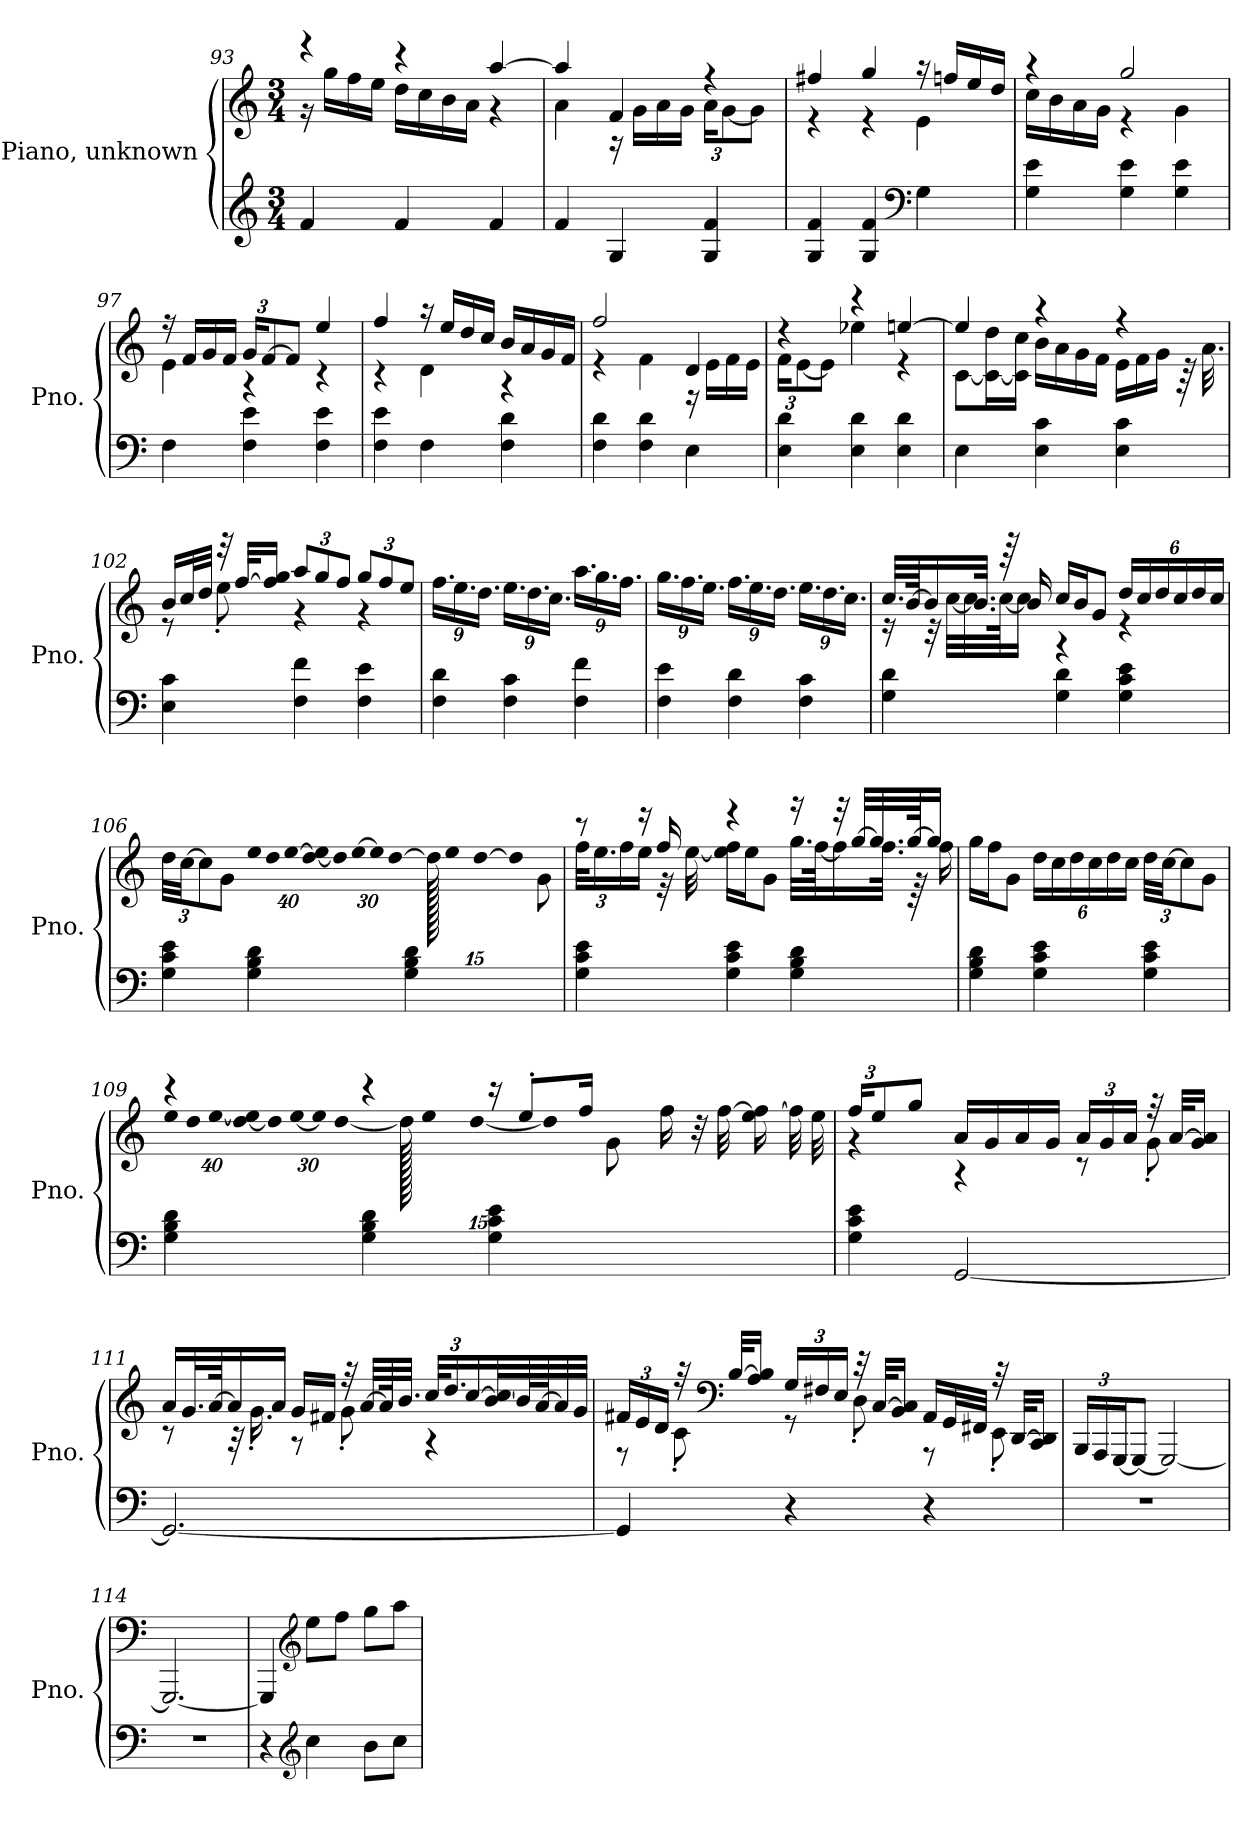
**kern	**kern
*part1	*part1
*staff2	*staff1
*I"Piano, unknown	*
*I'Pno.	*
*clefG2	*clefG2
*k[]	*k[]
*M3/4	*M3/4
=93	=93
*	*^
4f/	4r	16r
.	.	16gg\LL
.	.	16ff\
.	.	16ee\JJ
4f/	4r	16dd\LL
.	.	16cc\
.	.	16b\
.	.	16a\JJ
4f/	[4aa/	4r
!!LO:LB:g=z	!!
=94	=94	=94
4f/	4aa/]	4a\
4G/	4f/	16r
.	.	16g\LL
.	.	16a\
.	.	16g\JJ
*	*	*Xbrackettup
4G/ 4f/	4r	24a\KL
.	.	[12g\
.	.	8g\J]
=95	=95	=95
4G/ 4f/	4ff#X/	4r
4G/ 4f/	4gg/	4r
*clefF4	*	*
4G\	16r	4e\
.	16ffn/LL	.
.	16ee/	.
.	16dd/JJ	.
=96	=96	=96
4G\ 4e\	4r	16cc\LL
.	.	16b\
.	.	16a\
.	.	16g\JJ
4G\ 4e\	2gg/	4r
4G\ 4e\	.	4g\
=97	=97	=97
4F\	16r	4e\
.	16f/LL	.
.	16g/	.
.	16f/JJ	.
4F\ 4e\	24g/KL	4r
.	[12f/	.
.	8f/J]	.
4F\ 4e\	4ee/	4r
=98	=98	=98
4F\ 4e\	4ff/	4r
4F\	16r	4d\
.	16ee/LL	.
.	16dd/	.
.	16cc/JJ	.
4F\ 4d\	16b/LL	4r
.	16a/	.
.	16g/	.
.	16f/JJ	.
!!LO:LB:g=z	!!
=99	=99	=99
4F\ 4d\	2ff/	4r
4F\ 4d\	.	4f\
4E\	4d/	16r
.	.	16e\LL
.	.	16f\
.	.	16e\JJ
=100	=100	=100
4E\ 4d\	4r	24f\KL
.	.	[12e\
.	.	8e\J]
4E\ 4d\	4r	4ee-X\
4E\ 4d\	[4een/	4r
=101	=101	=101
4E\	4ee/]	[8c\L
.	.	16c\_ 16dd\L
.	.	16c\] 16cc\JJ
4E\ 4c\	4r	16b\LL
.	.	16a\
.	.	16g\
.	.	16f\JJ
4E\ 4c\	4r	16e\LL
.	.	16f\
.	.	16g\JJ
.	.	64r
.	.	32.a\
=102	=102	=102
4E\ 4c\	16b/LL	8r
.	32cc/L	.
.	32dd/JJJ	.
.	32r	8ee'\
.	[32ff/KLL	.
.	16ff/] 16gg/JJ	.
4F\ 4f\	12aa/L	4r
.	12gg/	.
.	12ff/J	.
4F\ 4e\	12gg/L	4r
.	12ff/	.
.	12ee/J	.
*	*v	*v
!!LO:LB:g=z
=103	=103
4F\ 4d\	18.ff\LL
.	18.ee\
.	18.dd\JJ
4F\ 4c\	18.ee\LL
.	18.dd\
.	18.cc\JJ
4F\ 4f\	18.aa\LL
.	18.gg\
.	18.ff\JJ
=104	=104
4F\ 4e\	18.gg\LL
.	18.ff\
.	18.ee\JJ
4F\ 4d\	18.ff\LL
.	18.ee\
.	18.dd\JJ
4F\ 4c\	18.ee\LL
.	18.dd\
.	18.cc\JJ
!!LO:PB:g=z
=105	=105
*	*^
4G\ 4d\	32.cc/LLL	16r
.	[64b/JK	.
.	16b/]	32r
.	.	[32cc\LLL
.	32.b/JJk	32.cc\]
.	64r	[64cc\JK
.	16b/	16cc\JJ]
4G\ 4d\	16cc/LL	4r
.	16b/J	.
.	8g/J	.
4G\ 4c\ 4e\	24dd/LL	4r
.	24cc/	.
.	24dd/	.
.	24cc/	.
.	24dd/	.
.	24cc/JJ	.
*	*v	*v
=106	=106
4G\ 4c\ 4e\	48dd\LLL
.	[48cc\JJ
.	12cc\]
.	8g\J
!	!LO:N:vis=32
4G\ 4B\ 4d\	640%23ee\LLL
!	!LO:N:vis=32
.	640%23dd\
!	!LO:N:vis=32
.	[640%23ee\
!	!LO:N:vis=32
.	[640%23dd\ 640%23ee\]
!	!LO:N:vis=64
.	960%17dd\L]
!	!LO:N:vis=64
.	[960%17ee\
!	!LO:N:vis=64
.	960%17ee\J]
.	[320%17dd\JJ
4G\ 4B\ 4d\	1920dd\]
.	48ee\LLL
.	[48dd\JJ
.	12dd\]
.	8g\J
1920ryy	.
!!LO:LB:g=z
=107	=107
*	*^
4G\ 4c\ 4e\	8r	48ff\KLL
.	.	24.ee\
.	.	24ff\
.	16r	16ee\JJ
.	16ff/	32r
.	.	[32ee\
4G\ 4c\ 4e\	4r	16ee\] 16ff\LL
.	.	16ee\J
.	.	8g\J
4G\ 4B\ 4d\	16r	32.gg\LLL
.	.	[64ff\JK
.	32r	16ff\]
.	[32gg/LLL	.
.	32.gg/]	32.ff\JJk
.	[64gg/JK	64r
.	16gg/JJ]	16ff\
*	*v	*v
=108	=108
4G\ 4B\ 4d\	16gg\LL
.	16ff\J
.	8g\J
4G\ 4c\ 4e\	24dd\LL
.	24cc\
.	24dd\
.	24cc\
.	24dd\
.	24cc\JJ
4G\ 4c\ 4e\	48dd\LLL
.	[48cc\JJ
.	12cc\]
.	8g\J
!!LO:LB:g=z
=109	=109
*	*^
!	!	!LO:N:vis=32
4G\ 4B\ 4d\	4r	640%23ee\LLL
!	!	!LO:N:vis=32
.	.	640%23dd\
!	!	!LO:N:vis=32
.	.	[640%23ee\
!	!	!LO:N:vis=32
.	.	[640%23dd\ 640%23ee\]
!	!	!LO:N:vis=64
.	.	960%17dd\L]
!	!	!LO:N:vis=64
.	.	[960%17ee\
!	!	!LO:N:vis=64
.	.	960%17ee\J]
.	.	[320%17dd\JJ
4G\ 4B\ 4d\	4r	1920dd\]
.	.	48ee\LLL
.	.	[48dd\JJ
.	.	12dd\]
.	.	8g\J
4G\ 4c\ 4e\	16r	.
.	.	16ff\
.	8ee'/L	.
.	.	32r
.	.	[32ff\KLL
.	.	16ee\ 16ff\_
.	16ff/Jk	.
.	.	32ff\L]
.	.	32ee\JJJ
1920ryy	1920ryy	.
=110	=110	=110
4G\ 4c\ 4e\	24ff/KL	4r
.	12ee/	.
.	8gg/J	.
[2GG/	16a/LL	4r
.	16g/	.
.	16a/	.
.	16g/JJ	.
.	24a/LL	8r
.	24g/	.
.	24a/JJ	.
.	32r	8g'\
.	[32a/KLL	.
.	16g/ 16a/]JJ	.
!!LO:LB:g=z	!!
=111	=111	=111
2.GG/_	16a/LL	8r
.	32.g/L	.
.	[64a/JK	.
.	16a/]	32r
.	.	16.g'\
.	16a/JJ	.
.	16g/LL	8r
.	16f#X/JJ	.
.	32r	8g'\
.	[32a/LLL	.
.	64a/K]	.
.	32.b/JJJ	.
.	48cc/KLL	4r
.	24.dd/	.
.	[24cc/	.
.	[32b/ 32cc/]L	.
.	64b/L]	.
.	[64a/J	.
.	32a/]	.
.	32g/JJJ	.
!!LO:LB:g=z	!!
=112	=112	=112
4GG/]	24f#X/LL	8r
.	24e/	.
.	24d/JJ	.
.	32r	8c'\
*	*clefF4	*
.	[32B/KLL	.
.	16A/ 16B/]JJ	.
4r	24G/LL	8r
.	24F#X/	.
.	24E/JJ	.
.	32r	8D'\
.	[32C/KLL	.
.	16BB/ 16C/]JJ	.
4r	16AA/LL	8r
.	32GG/L	.
.	32FF#X/JJJ	.
.	32r	8EE'\
.	[32DD/KLL	.
.	16CC/ 16DD/]JJ	.
*	*v	*v
=113	=113
2.r	24BBB/LL
.	24AAA/
.	[24GGG/J
.	8GGG/J_
.	2GGG/_
=114	=114
2.r	2.GGG/_
=115	=115
4r	4GGG/]
*clefG2	*clefG2
4cc\	8ee\L
.	8ff\J
8b\L	8gg\L
8cc\J	8aa\J
=	=
*-	*-
